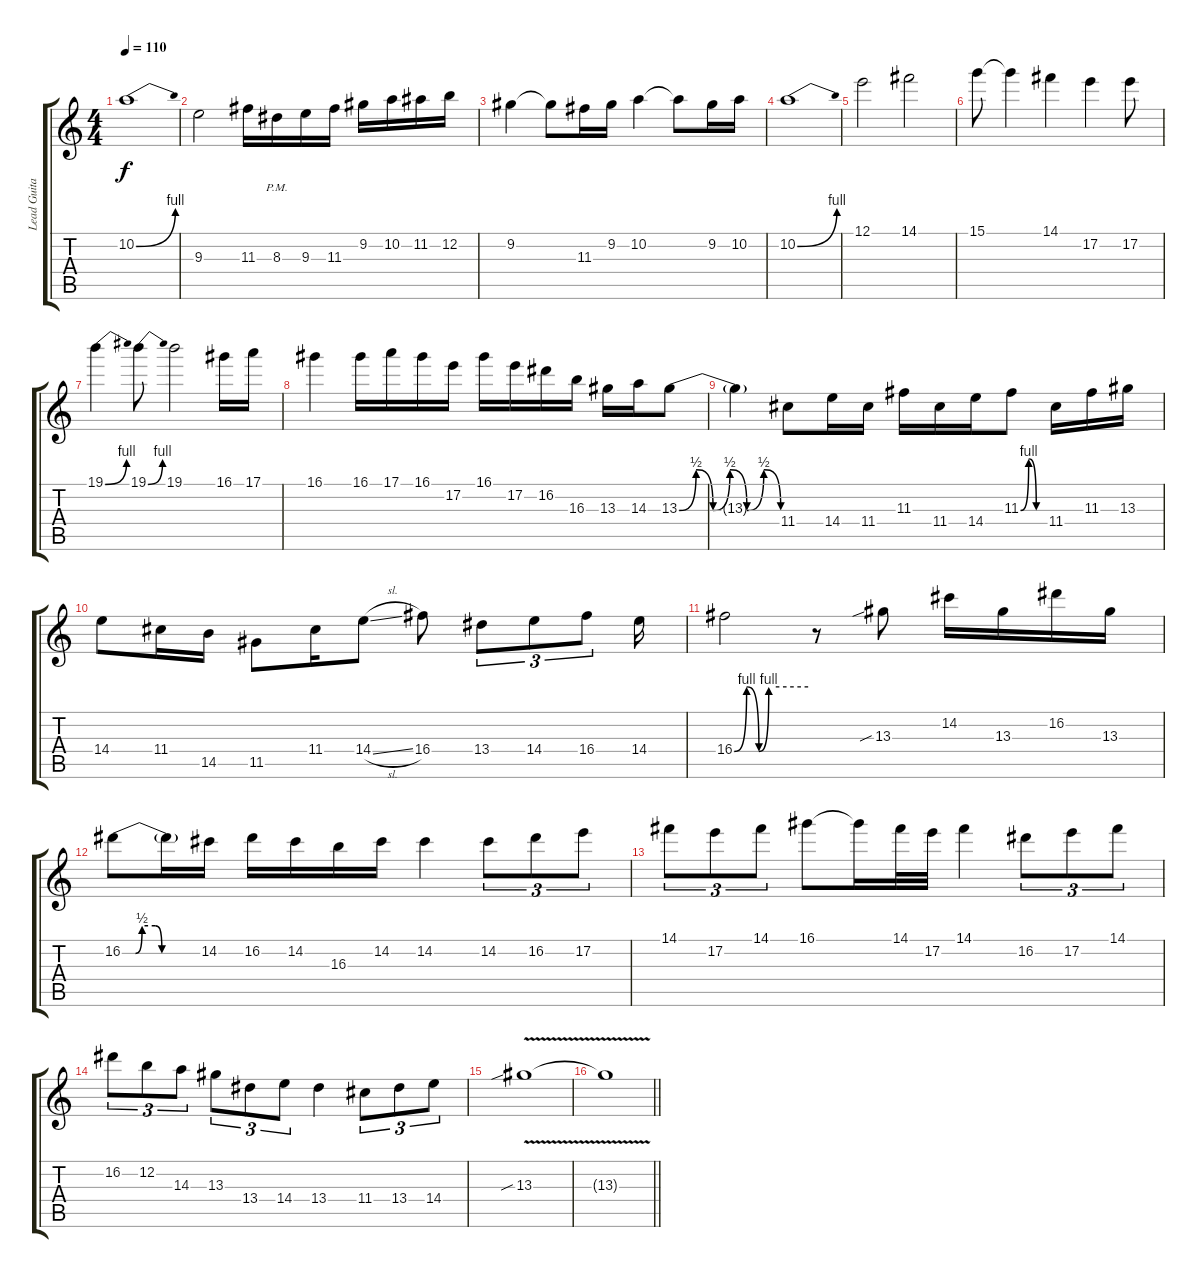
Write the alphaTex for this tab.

\track ("Lead Guitar" "Lead Guita") {instrument distortionguitar}
\staff {score tabs}
\tuning (E4 B3 G3 D3 A2 E2) {hide}
\ts (4 4)
\tempo 110
\clef g2
\ks c
10.2{be (bend 0 0 60 4)}.1{dy f} |
9.3.2 11.3.16 8.3{pm}.16 9.3.16 11.3.16 9.2.16 10.2.16 11.2.16 12.2.16 |
9.2.4 9.2{t}.8 11.3.16 9.2.16 10.2.4 10.2{t}.8 9.2.16 10.2.16 |
10.2{be (bend 0 0 60 4)}.1 |
12.1.2 14.1.2 |
15.1.8 15.1{t}.4 14.1.4 17.2.4 17.2.8 |
19.1{be (bend 0 0 60 4)}.4 19.1{be (bend 0 0 60 4)}.8 19.1.2 16.1.16 17.1.16 |
16.1.4 16.1.16 17.1.16 16.1.16 17.2.16 16.1.16 17.2.16 16.2.16 16.3.16 13.3.16 14.3.16 13.3{be (custom 0 0 10 2 20 0 30 2 40 0 50 2 60 0)}.8 |
13.3{t}.4 11.4.8 14.4.16 11.4.16 11.3.16 11.4.16 14.4.16 11.3{be (custom 0 0 20 4 39 0 60 0)}.8 11.4.16 11.3.16 13.3.16 |
14.4.8 11.4.16 14.5.16 11.5.8 11.4.16 14.4{sl}.8 16.4.8 13.4.8{tu (3 2)} 14.4.8{tu (3 2)} 16.4.8{tu (3 2)} 14.4.16 |
16.4{be (custom 0 0 10 4 20 0 28 4 60 4)}.2 r.8 13.3{sib}.8 14.2.16 13.3.16 16.2.16 13.3.16 |
16.2{be (custom 0 0 10 0 15 2 25 2 30 0 60 0)}.8 16.2{t}.16 14.2.16 16.2.16 14.2.16 16.3.16 14.2.16 14.2.4 14.2.8{tu (3 2)} 16.2.8{tu (3 2)} 17.2.8{tu (3 2)} |
14.1.8{tu (3 2)} 17.2.8{tu (3 2)} 14.1.8{tu (3 2)} 16.1.8 16.1{t}.16 14.1.32 17.2.32 14.1.4 16.2.8{tu (3 2)} 17.2.8{tu (3 2)} 14.1.8{tu (3 2)} |
16.2.8{tu (3 2)} 12.2.8{tu (3 2)} 14.3.8{tu (3 2)} 13.3.8{tu (3 2)} 13.4.8{tu (3 2)} 14.4.8{tu (3 2)} 13.4.4 11.4.8{tu (3 2)} 13.4.8{tu (3 2)} 14.4.8{tu (3 2)} |
13.3{v sib}.1{volume 0} |
\barLineRight lightlight
13.3{t}.1
